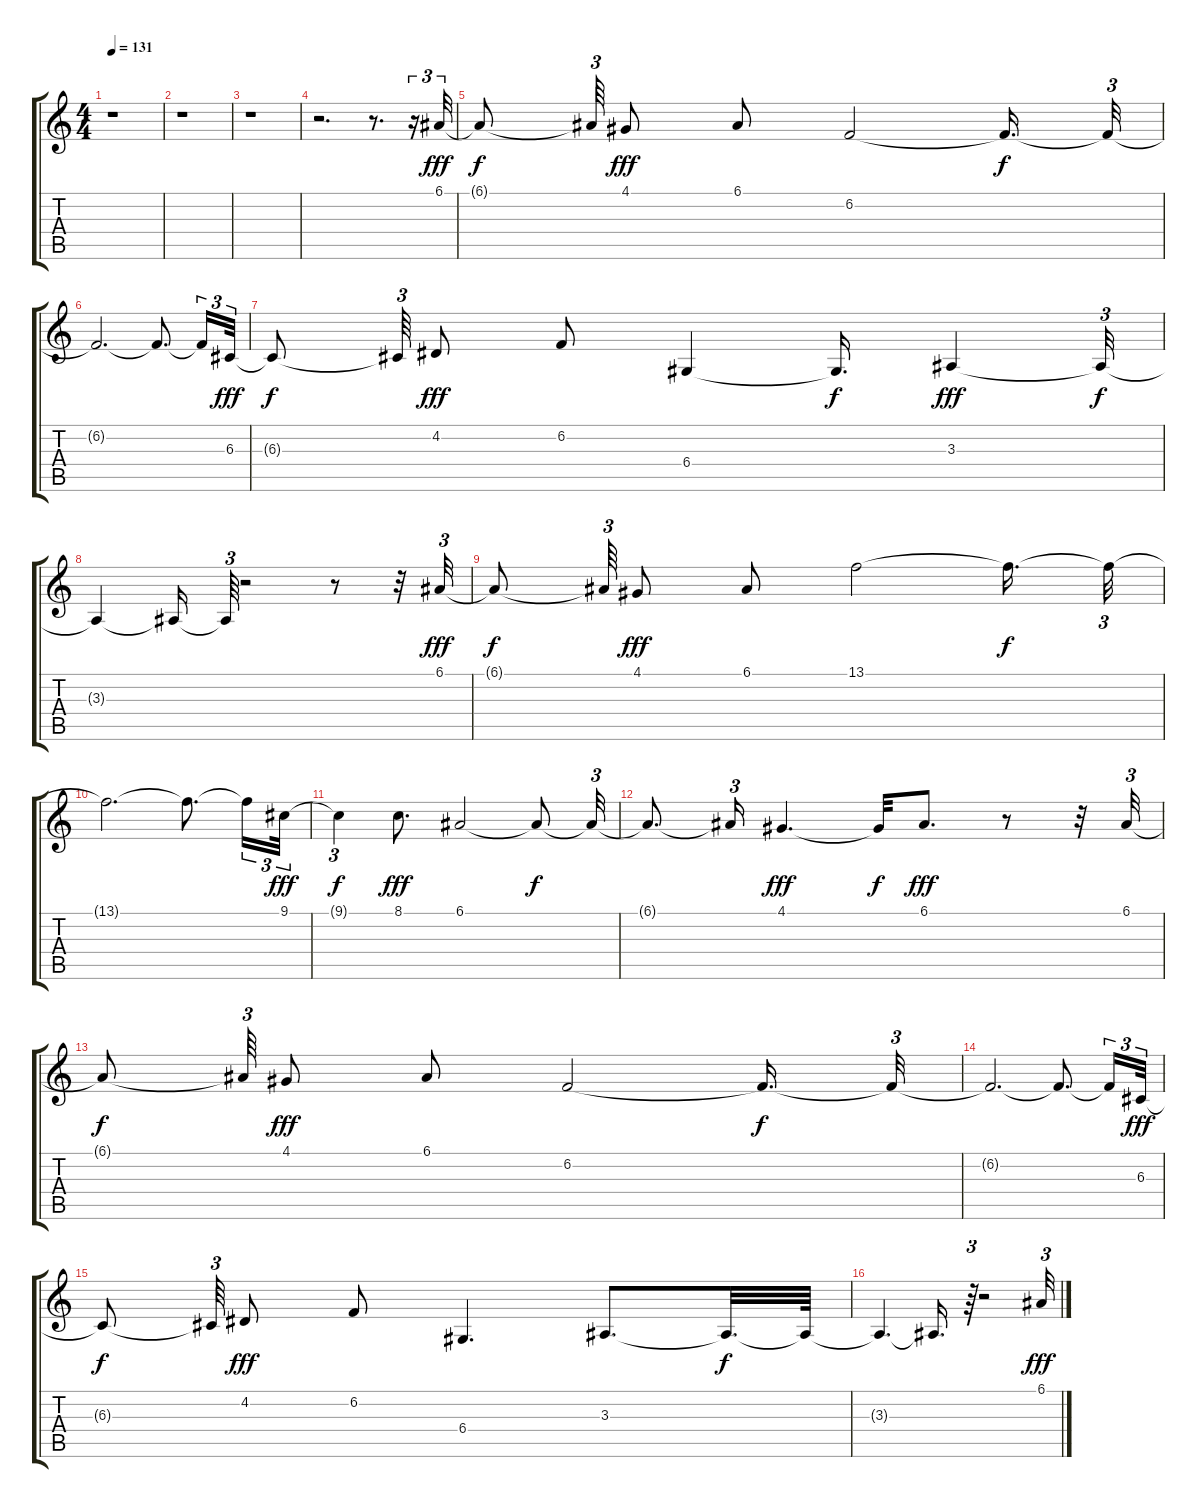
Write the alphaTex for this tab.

\track "" {instrument altosax}
\staff {score tabs}
\tuning (E4 B3 G3 D3 A2 E2) {hide}
\ts (4 4)
\tempo 131
\clef g2
\ks c
r.1{dy fff} |
r.1 |
r.1 |
r.2{d} r.8{d} r.16{tu (3 2)} 6.1.32{tu (3 2)} |
6.1{t}.8{dy f} 6.1{t}.64{tu (3 2)} 4.1.8{dy fff} 6.1.8 6.2.2 6.2{t}.16{d dy f} 6.2{t}.32{tu (3 2)} |
6.2{t}.2{d} 6.2{t}.8{d} 6.2{t}.16{tu (3 2)} 6.3.32{tu (3 2) dy fff} |
6.3{t}.8{dy f} 6.3{t}.64{tu (3 2)} 4.2.8{dy fff} 6.2.8 6.4.4 6.4{t}.16{d dy f} 3.3.4{dy fff} 3.3{t}.32{tu (3 2) dy f} |
3.3{t}.4 3.3{t}.16 3.3{t}.64{tu (3 2)} r.2 r.8 r.32 6.1.32{tu (3 2) dy fff} |
6.1{t}.8{dy f} 6.1{t}.64{tu (3 2)} 4.1.8{dy fff} 6.1.8 13.1.2 13.1{t}.16{d dy f} 13.1{t}.32{tu (3 2)} |
13.1{t}.2{d} 13.1{t}.8{d} 13.1{t}.16{tu (3 2)} 9.1.32{tu (3 2) dy fff} |
9.1{t}.4{tu (3 2) dy f} 8.1.8{d dy fff} 6.1.2 6.1{t}.8{dy f} 6.1{t}.32{tu (3 2)} |
6.1{t}.8{d} 6.1{t}.16{tu (3 2)} 4.1.4{d dy fff} 4.1{t}.32{dy f} 6.1.8{d dy fff} r.8 r.32 6.1.32{tu (3 2)} |
6.1{t}.8{dy f} 6.1{t}.64{tu (3 2)} 4.1.8{dy fff} 6.1.8 6.2.2 6.2{t}.16{d dy f} 6.2{t}.32{tu (3 2)} |
6.2{t}.2{d} 6.2{t}.8{d} 6.2{t}.16{tu (3 2)} 6.3.32{tu (3 2) dy fff} |
6.3{t}.8{dy f} 6.3{t}.64{tu (3 2)} 4.2.8{dy fff} 6.2.8 6.4.4{d} 3.3.8{d} 3.3{t}.32{d dy f} 3.3{t}.64 |
3.3{t}.4{d} 3.3{t}.16{d} r.64{tu (3 2)} r.2 6.1.32{tu (3 2) dy fff}
